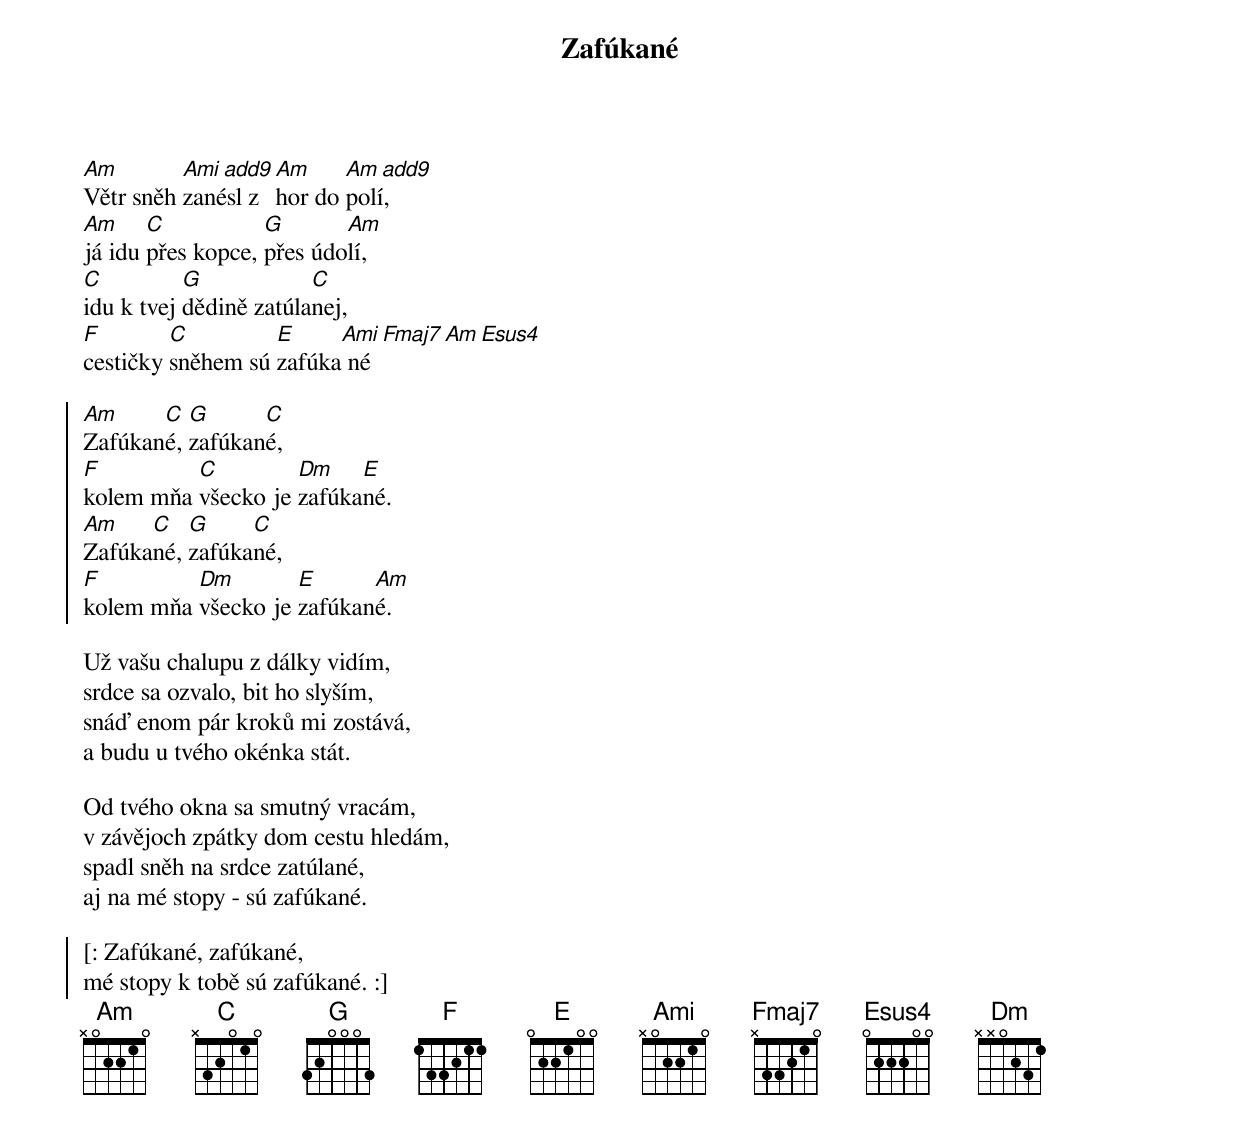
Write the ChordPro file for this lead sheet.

{title: Zafúkané}

[Am]Větr sněh [Ami add9]zanésl z [Am]hor do [Am add9]polí,
[Am]já idu [C]přes kopce, [G]přes údo[Am]lí,
[C]idu k tvej [G]dědině zatúla[C]nej,
[F]cestičky [C]sněhem sú [E]zafúka[Ami] né[Fmaj7][Am][Esus4]

{start_of_chorus}
[Am]Zafúkan[C]é, [G]zafúkan[C]é,
[F]kolem mňa [C]všecko je [Dm]zafúka[E]né.
[Am]Zafúka[C]né, [G]zafúka[C]né,
[F]kolem mňa [Dm]všecko je [E]zafúkan[Am]é.
{end_of_chorus}

Už vašu chalupu z dálky vidím,
srdce sa ozvalo, bit ho slyším,
snáď enom pár kroků mi zostává,
a budu u tvého okénka stát.

Od tvého okna sa smutný vracám,
v závějoch zpátky dom cestu hledám,
spadl sněh na srdce zatúlané,
aj na mé stopy - sú zafúkané.

{start_of_chorus}
[: Zafúkané, zafúkané,
mé stopy k tobě sú zafúkané. :]
{end_of_chorus}
